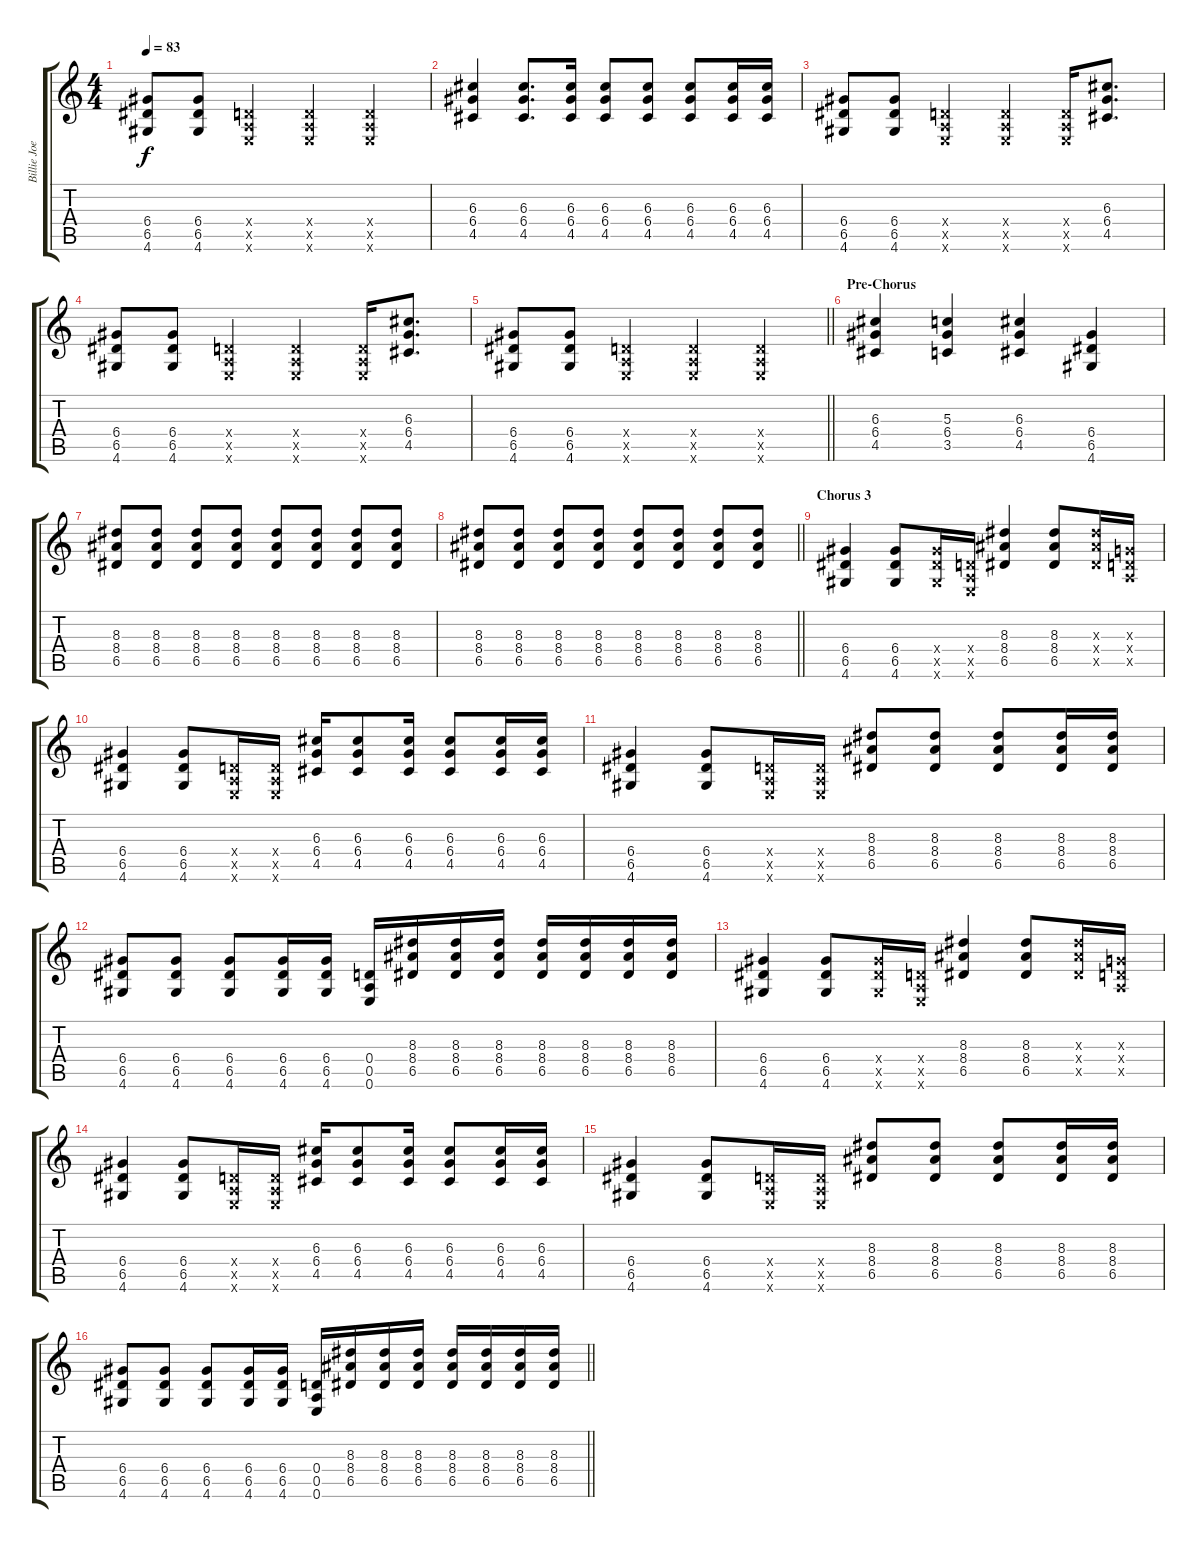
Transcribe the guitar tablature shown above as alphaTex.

\track ("Billie Joe Armstrong [Guitar]" "Billie Joe") {instrument electricguitarclean}
\staff {score tabs}
\tuning (E4 B3 G3 D3 A2 E2) {hide}
\ts (4 4)
\tempo 83
\clef g2
\ks c
(6.4 6.5 4.6).8{dy f} (6.4 6.5 4.6).8 (0.4{x} 0.5{x} 0.6{x}).4 (0.4{x} 0.5{x} 0.6{x}).4 (0.4{x} 0.5{x} 0.6{x}).4 |
(6.3 6.4 4.5).4 (6.3 6.4 4.5).8{d} (6.3 6.4 4.5).16 (6.3 6.4 4.5).8 (6.3 6.4 4.5).8 (6.3 6.4 4.5).8 (6.3 6.4 4.5).16 (6.3 6.4 4.5).16 |
(6.4 6.5 4.6).8 (6.4 6.5 4.6).8 (0.4{x} 0.5{x} 0.6{x}).4 (0.4{x} 0.5{x} 0.6{x}).4 (0.4{x} 0.5{x} 0.6{x}).16 (6.3 6.4 4.5).8{d} |
(6.4 6.5 4.6).8 (6.4 6.5 4.6).8 (0.4{x} 0.5{x} 0.6{x}).4 (0.4{x} 0.5{x} 0.6{x}).4 (0.4{x} 0.5{x} 0.6{x}).16 (6.3 6.4 4.5).8{d} |
\barLineRight lightlight
(6.4 6.5 4.6).8 (6.4 6.5 4.6).8 (0.4{x} 0.5{x} 0.6{x}).4 (0.4{x} 0.5{x} 0.6{x}).4 (0.4{x} 0.5{x} 0.6{x}).4 |
\section ("" "Pre-Chorus")
(6.3 6.4 4.5).4{balance 2 instrument distortionguitar} (5.3 6.4 3.5).4 (6.3 6.4 4.5).4 (6.4 6.5 4.6).4 |
(8.3 8.4 6.5).8 (8.3 8.4 6.5).8 (8.3 8.4 6.5).8 (8.3 8.4 6.5).8 (8.3 8.4 6.5).8 (8.3 8.4 6.5).8 (8.3 8.4 6.5).8 (8.3 8.4 6.5).8 |
\barLineRight lightlight
(8.3 8.4 6.5).8 (8.3 8.4 6.5).8 (8.3 8.4 6.5).8 (8.3 8.4 6.5).8 (8.3 8.4 6.5).8 (8.3 8.4 6.5).8 (8.3 8.4 6.5).8 (8.3 8.4 6.5).8 |
\section ("" "Chorus 3")
(6.4 6.5 4.6).4 (6.4 6.5 4.6).8 (6.4{x} 6.5{x} 4.6{x}).16 (0.4{x} 0.5{x} 0.6{x}).16 (8.3 8.4 6.5).4 (8.3 8.4 6.5).8 (8.3{x} 8.4{x} 6.5{x}).16 (0.3{x} 0.4{x} 0.5{x}).16 |
(6.4 6.5 4.6).4 (6.4 6.5 4.6).8 (0.4{x} 0.5{x} 0.6{x}).16 (0.4{x} 0.5{x} 0.6{x}).16 (6.3 6.4 4.5).16 (6.3 6.4 4.5).8 (6.3 6.4 4.5).16 (6.3 6.4 4.5).8 (6.3 6.4 4.5).16 (6.3 6.4 4.5).16 |
(6.4 6.5 4.6).4 (6.4 6.5 4.6).8 (0.4{x} 0.5{x} 0.6{x}).16 (0.4{x} 0.5{x} 0.6{x}).16 (8.3 8.4 6.5).8 (8.3 8.4 6.5).8 (8.3 8.4 6.5).8 (8.3 8.4 6.5).16 (8.3 8.4 6.5).16 |
(6.4 6.5 4.6).8 (6.4 6.5 4.6).8 (6.4 6.5 4.6).8 (6.4 6.5 4.6).16 (6.4 6.5 4.6).16 (0.4 0.5 0.6).16 (8.3 8.4 6.5).16 (8.3 8.4 6.5).16 (8.3 8.4 6.5).16 (8.3 8.4 6.5).16 (8.3 8.4 6.5).16 (8.3 8.4 6.5).16 (8.3 8.4 6.5).16 |
(6.4 6.5 4.6).4 (6.4 6.5 4.6).8 (6.4{x} 6.5{x} 4.6{x}).16 (0.4{x} 0.5{x} 0.6{x}).16 (8.3 8.4 6.5).4 (8.3 8.4 6.5).8 (8.3{x} 8.4{x} 6.5{x}).16 (0.3{x} 0.4{x} 0.5{x}).16 |
(6.4 6.5 4.6).4 (6.4 6.5 4.6).8 (0.4{x} 0.5{x} 0.6{x}).16 (0.4{x} 0.5{x} 0.6{x}).16 (6.3 6.4 4.5).16 (6.3 6.4 4.5).8 (6.3 6.4 4.5).16 (6.3 6.4 4.5).8 (6.3 6.4 4.5).16 (6.3 6.4 4.5).16 |
(6.4 6.5 4.6).4 (6.4 6.5 4.6).8 (0.4{x} 0.5{x} 0.6{x}).16 (0.4{x} 0.5{x} 0.6{x}).16 (8.3 8.4 6.5).8 (8.3 8.4 6.5).8 (8.3 8.4 6.5).8 (8.3 8.4 6.5).16 (8.3 8.4 6.5).16 |
\barLineRight lightlight
(6.4 6.5 4.6).8 (6.4 6.5 4.6).8 (6.4 6.5 4.6).8 (6.4 6.5 4.6).16 (6.4 6.5 4.6).16 (0.4 0.5 0.6).16 (8.3 8.4 6.5).16 (8.3 8.4 6.5).16 (8.3 8.4 6.5).16 (8.3 8.4 6.5).16 (8.3 8.4 6.5).16 (8.3 8.4 6.5).16 (8.3 8.4 6.5).16
